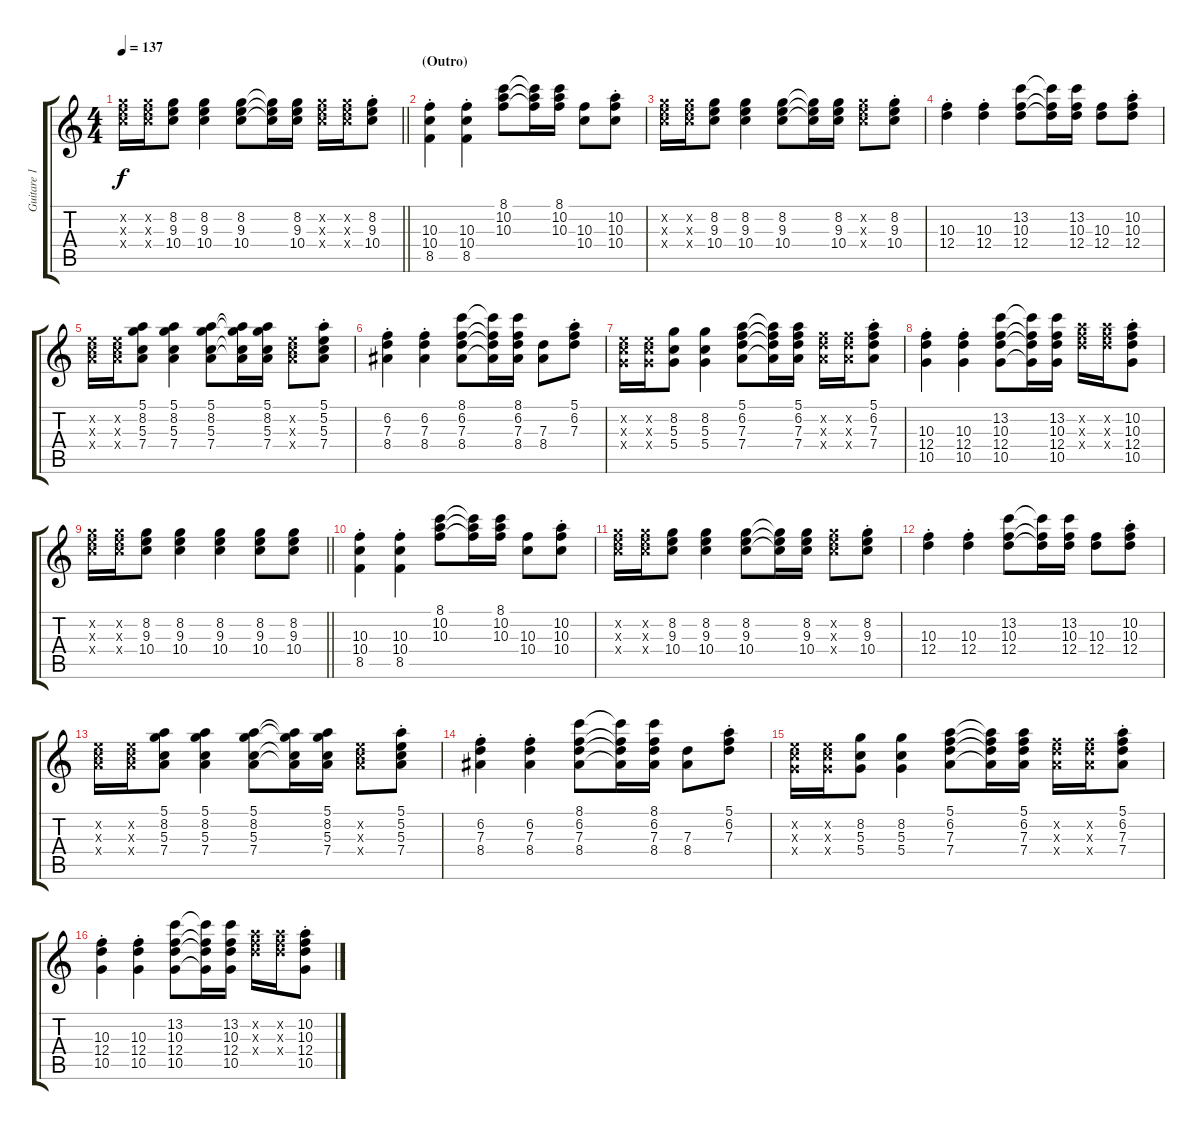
\track ("Guitare 1" "Guitare 1") {instrument electricguitarclean}
\staff {score tabs}
\tuning (E4 B3 G3 D3 A2 E2) {hide}
\ts (4 4)
\tempo 137
\clef g2
\barLineRight lightlight
\ks c
(8.2{x} 9.3{x} 10.4{x}).16{dy f} (8.2{x} 9.3{x} 10.4{x}).16 (8.2 9.3 10.4).8 (8.2 9.3 10.4).4 (8.2 9.3 10.4).8 (8.2{t} 9.3{t} 10.4{t}).16 (8.2 9.3 10.4).16 (8.2{x} 9.3{x} 10.4{x}).16 (8.2{x} 9.3{x} 10.4{x}).16 (8.2{st} 9.3{st} 10.4{st}).8 |
\section ("" "(Outro)")
(10.3{st} 10.4{st} 8.5{st}).4 (10.3{st} 10.4{st} 8.5{st}).4 (8.1 10.2 10.3).8 (8.1{t} 10.2{t} 10.3{t}).16 (8.1 10.2 10.3).16 (10.3 10.4).8 (10.2{st} 10.3{st} 10.4{st}).8 |
(8.2{x} 9.3{x} 10.4{x}).16 (8.2{x} 9.3{x} 10.4{x}).16 (8.2 9.3 10.4).8 (8.2 9.3 10.4).4 (8.2 9.3 10.4).8 (8.2{t} 9.3{t} 10.4{t}).16 (8.2 9.3 10.4).16 (8.2{x} 9.3{x} 10.4{x}).8 (8.2{st} 9.3{st} 10.4{st}).8 |
(10.3{st} 12.4{st}).4 (10.3{st} 12.4{st}).4 (13.2 10.3 12.4).8 (13.2{t} 10.3{t} 12.4{t}).16 (13.2 10.3 12.4).16 (10.3 12.4).8 (10.2{st} 10.3{st} 12.4{st}).8 |
(5.2{x} 5.3{x} 7.4{x}).16 (5.2{x} 5.3{x} 7.4{x}).16 (5.1 8.2 5.3 7.4).8 (5.1 8.2 5.3 7.4).4 (5.1 8.2 5.3 7.4).8 (5.1{t} 8.2{t} 5.3{t} 7.4{t}).16 (5.1 8.2 5.3 7.4).16 (5.2{x} 5.3{x} 7.4{x}).8 (5.1{st} 5.2{st} 5.3{st} 7.4{st}).8 |
(6.2{st} 7.3{st} 8.4{st}).4 (6.2{st} 7.3{st} 8.4{st}).4 (8.1 6.2 7.3 8.4).8 (8.1{t} 6.2{t} 7.3{t} 8.4{t}).16 (8.1 6.2 7.3 8.4).16 (7.3 8.4).8 (5.1{st} 6.2{st} 7.3{st}).8 |
(5.2{x} 5.3{x} 5.4{x}).16 (5.2{x} 5.3{x} 5.4{x}).16 (8.2 5.3 5.4).8 (8.2 5.3 5.4).4 (5.1 6.2 7.3 7.4).8 (5.1{t} 6.2{t} 7.3{t} 7.4{t}).16 (5.1 6.2 7.3 7.4).16 (6.2{x} 7.3{x} 7.4{x}).16 (6.2{x} 7.3{x} 7.4{x}).16 (5.1{st} 6.2{st} 7.3{st} 7.4{st}).8 |
(10.3{st} 12.4{st} 10.5{st}).4 (10.3{st} 12.4{st} 10.5{st}).4 (13.2 10.3 12.4 10.5).8 (13.2{t} 10.3{t} 12.4{t} 10.5{t}).16 (13.2 10.3 12.4 10.5).16 (10.2{x} 10.3{x} 12.4{x}).16 (10.2{x} 10.3{x} 12.4{x}).16 (10.2{st} 10.3{st} 12.4{st} 10.5{st}).8 |
\barLineRight lightlight
(8.2{x} 9.3{x} 10.4{x}).16 (8.2{x} 9.3{x} 10.4{x}).16 (8.2 9.3 10.4).8 (8.2 9.3 10.4).4 (8.2 9.3 10.4).4 (8.2 9.3 10.4).8 (8.2 9.3 10.4).8 |
(10.3{st} 10.4{st} 8.5{st}).4 (10.3{st} 10.4{st} 8.5{st}).4 (8.1 10.2 10.3).8 (8.1{t} 10.2{t} 10.3{t}).16 (8.1 10.2 10.3).16 (10.3 10.4).8 (10.2{st} 10.3{st} 10.4{st}).8 |
(8.2{x} 9.3{x} 10.4{x}).16 (8.2{x} 9.3{x} 10.4{x}).16 (8.2 9.3 10.4).8 (8.2 9.3 10.4).4 (8.2 9.3 10.4).8 (8.2{t} 9.3{t} 10.4{t}).16 (8.2 9.3 10.4).16 (8.2{x} 9.3{x} 10.4{x}).8 (8.2{st} 9.3{st} 10.4{st}).8 |
(10.3{st} 12.4{st}).4 (10.3{st} 12.4{st}).4 (13.2 10.3 12.4).8 (13.2{t} 10.3{t} 12.4{t}).16 (13.2 10.3 12.4).16 (10.3 12.4).8 (10.2{st} 10.3{st} 12.4{st}).8 |
(5.2{x} 5.3{x} 7.4{x}).16 (5.2{x} 5.3{x} 7.4{x}).16 (5.1 8.2 5.3 7.4).8 (5.1 8.2 5.3 7.4).4 (5.1 8.2 5.3 7.4).8 (5.1{t} 8.2{t} 5.3{t} 7.4{t}).16 (5.1 8.2 5.3 7.4).16 (5.2{x} 5.3{x} 7.4{x}).8 (5.1{st} 5.2{st} 5.3{st} 7.4{st}).8 |
(6.2{st} 7.3{st} 8.4{st}).4 (6.2{st} 7.3{st} 8.4{st}).4 (8.1 6.2 7.3 8.4).8 (8.1{t} 6.2{t} 7.3{t} 8.4{t}).16 (8.1 6.2 7.3 8.4).16 (7.3 8.4).8 (5.1{st} 6.2{st} 7.3{st}).8 |
(5.2{x} 5.3{x} 5.4{x}).16 (5.2{x} 5.3{x} 5.4{x}).16 (8.2 5.3 5.4).8 (8.2 5.3 5.4).4 (5.1 6.2 7.3 7.4).8 (5.1{t} 6.2{t} 7.3{t} 7.4{t}).16 (5.1 6.2 7.3 7.4).16 (6.2{x} 7.3{x} 7.4{x}).16 (6.2{x} 7.3{x} 7.4{x}).16 (5.1{st} 6.2{st} 7.3{st} 7.4{st}).8 |
(10.3{st} 12.4{st} 10.5{st}).4 (10.3{st} 12.4{st} 10.5{st}).4 (13.2 10.3 12.4 10.5).8 (13.2{t} 10.3{t} 12.4{t} 10.5{t}).16 (13.2 10.3 12.4 10.5).16 (10.2{x} 10.3{x} 12.4{x}).16 (10.2{x} 10.3{x} 12.4{x}).16 (10.2{st} 10.3{st} 12.4{st} 10.5{st}).8
